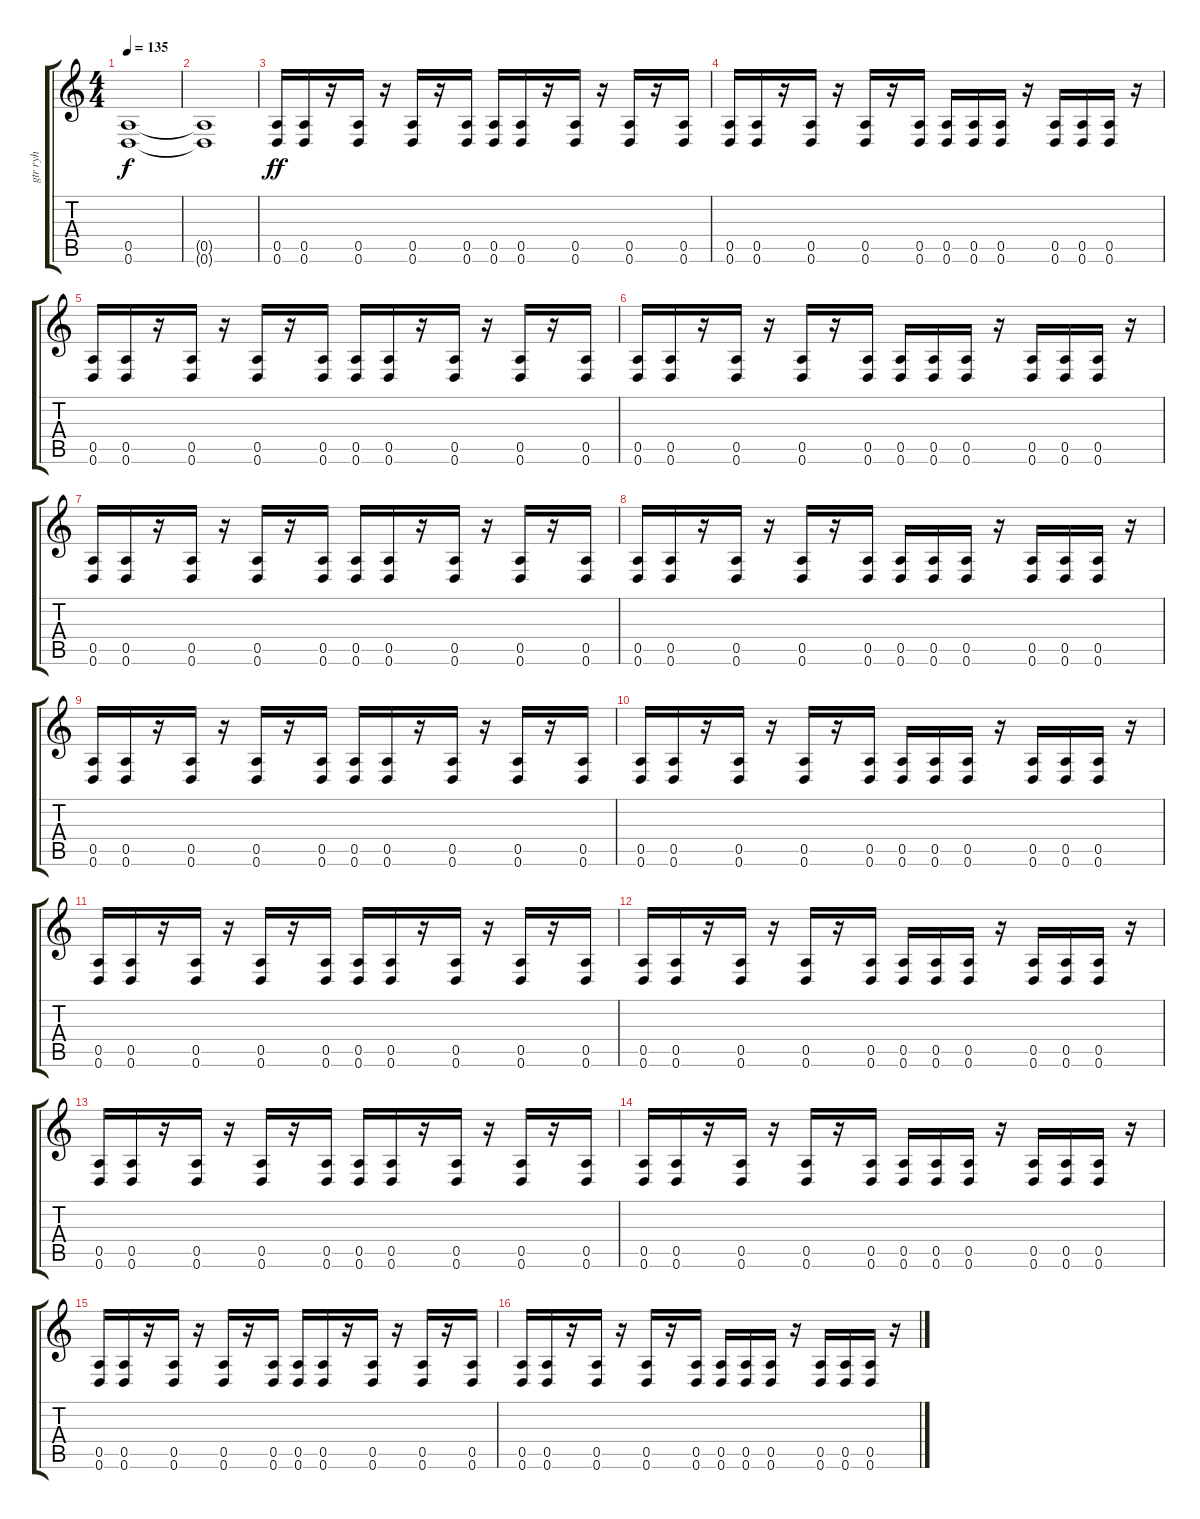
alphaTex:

\track ("gtr ryh" "gtr ryh") {instrument distortionguitar}
\staff {score tabs}
\tuning (E4 B3 G3 D3 A2 D2) {hide}
\ts (4 4)
\tempo 135
\clef g2
\ks c
(0.5{t} 0.6{t}).1{dy f} |
(0.5{t} 0.6{t}).1 |
(0.5 0.6).16{dy ff} (0.5 0.6).16 r.16 (0.5 0.6).16 r.16 (0.5 0.6).16 r.16 (0.5 0.6).16 (0.5 0.6).16 (0.5 0.6).16 r.16 (0.5 0.6).16 r.16 (0.5 0.6).16 r.16 (0.5 0.6).16 |
(0.5 0.6).16 (0.5 0.6).16 r.16 (0.5 0.6).16 r.16 (0.5 0.6).16 r.16 (0.5 0.6).16 (0.5 0.6).16 (0.5 0.6).16 (0.5 0.6).16 r.16 (0.5 0.6).16 (0.5 0.6).16 (0.5 0.6).16 r.16 |
(0.5 0.6).16 (0.5 0.6).16 r.16 (0.5 0.6).16 r.16 (0.5 0.6).16 r.16 (0.5 0.6).16 (0.5 0.6).16 (0.5 0.6).16 r.16 (0.5 0.6).16 r.16 (0.5 0.6).16 r.16 (0.5 0.6).16 |
(0.5 0.6).16 (0.5 0.6).16 r.16 (0.5 0.6).16 r.16 (0.5 0.6).16 r.16 (0.5 0.6).16 (0.5 0.6).16 (0.5 0.6).16 (0.5 0.6).16 r.16 (0.5 0.6).16 (0.5 0.6).16 (0.5 0.6).16 r.16 |
(0.5 0.6).16 (0.5 0.6).16 r.16 (0.5 0.6).16 r.16 (0.5 0.6).16 r.16 (0.5 0.6).16 (0.5 0.6).16 (0.5 0.6).16 r.16 (0.5 0.6).16 r.16 (0.5 0.6).16 r.16 (0.5 0.6).16 |
(0.5 0.6).16 (0.5 0.6).16 r.16 (0.5 0.6).16 r.16 (0.5 0.6).16 r.16 (0.5 0.6).16 (0.5 0.6).16 (0.5 0.6).16 (0.5 0.6).16 r.16 (0.5 0.6).16 (0.5 0.6).16 (0.5 0.6).16 r.16 |
(0.5 0.6).16 (0.5 0.6).16 r.16 (0.5 0.6).16 r.16 (0.5 0.6).16 r.16 (0.5 0.6).16 (0.5 0.6).16 (0.5 0.6).16 r.16 (0.5 0.6).16 r.16 (0.5 0.6).16 r.16 (0.5 0.6).16 |
(0.5 0.6).16 (0.5 0.6).16 r.16 (0.5 0.6).16 r.16 (0.5 0.6).16 r.16 (0.5 0.6).16 (0.5 0.6).16 (0.5 0.6).16 (0.5 0.6).16 r.16 (0.5 0.6).16 (0.5 0.6).16 (0.5 0.6).16 r.16 |
(0.5 0.6).16 (0.5 0.6).16 r.16 (0.5 0.6).16 r.16 (0.5 0.6).16 r.16 (0.5 0.6).16 (0.5 0.6).16 (0.5 0.6).16 r.16 (0.5 0.6).16 r.16 (0.5 0.6).16 r.16 (0.5 0.6).16 |
(0.5 0.6).16 (0.5 0.6).16 r.16 (0.5 0.6).16 r.16 (0.5 0.6).16 r.16 (0.5 0.6).16 (0.5 0.6).16 (0.5 0.6).16 (0.5 0.6).16 r.16 (0.5 0.6).16 (0.5 0.6).16 (0.5 0.6).16 r.16 |
(0.5 0.6).16 (0.5 0.6).16 r.16 (0.5 0.6).16 r.16 (0.5 0.6).16 r.16 (0.5 0.6).16 (0.5 0.6).16 (0.5 0.6).16 r.16 (0.5 0.6).16 r.16 (0.5 0.6).16 r.16 (0.5 0.6).16 |
(0.5 0.6).16 (0.5 0.6).16 r.16 (0.5 0.6).16 r.16 (0.5 0.6).16 r.16 (0.5 0.6).16 (0.5 0.6).16 (0.5 0.6).16 (0.5 0.6).16 r.16 (0.5 0.6).16 (0.5 0.6).16 (0.5 0.6).16 r.16 |
(0.5 0.6).16 (0.5 0.6).16 r.16 (0.5 0.6).16 r.16 (0.5 0.6).16 r.16 (0.5 0.6).16 (0.5 0.6).16 (0.5 0.6).16 r.16 (0.5 0.6).16 r.16 (0.5 0.6).16 r.16 (0.5 0.6).16 |
(0.5 0.6).16 (0.5 0.6).16 r.16 (0.5 0.6).16 r.16 (0.5 0.6).16 r.16 (0.5 0.6).16 (0.5 0.6).16 (0.5 0.6).16 (0.5 0.6).16 r.16 (0.5 0.6).16 (0.5 0.6).16 (0.5 0.6).16 r.16
